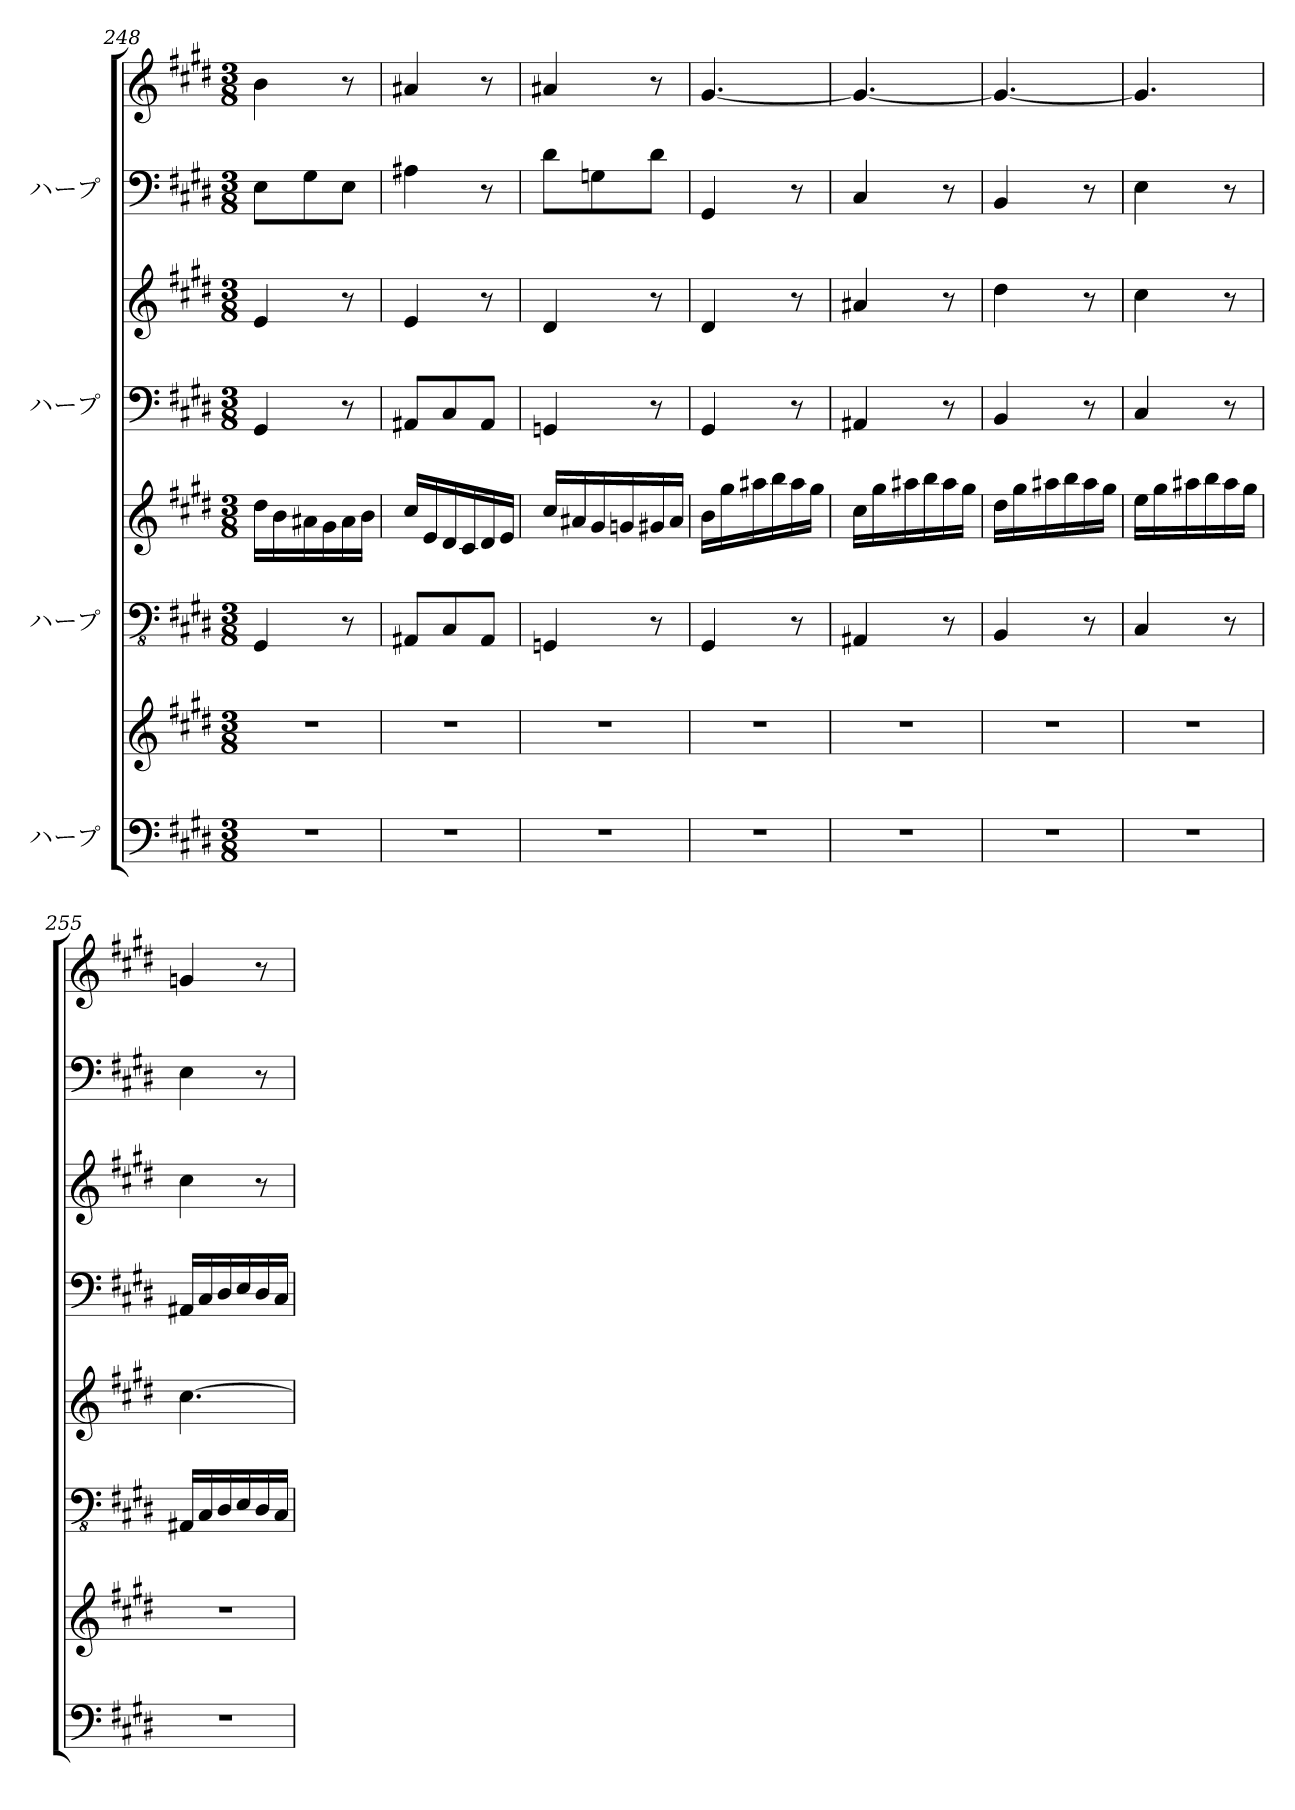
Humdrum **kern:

**kern	**kern	**kern	**kern	**kern	**kern	**kern	**kern
*part4	*part4	*part3	*part3	*part2	*part2	*part1	*part1
*staff8	*staff7	*staff6	*staff5	*staff4	*staff3	*staff2	*staff1
*I"ハープ	*	*I"ハープ	*	*I"ハープ	*	*I"ハープ	*
*clefF4	*clefG2	*clefFv4	*clefG2	*clefF4	*clefG2	*clefF4	*clefG2
*k[f#c#g#d#]	*k[f#c#g#d#]	*k[f#c#g#d#]	*k[f#c#g#d#]	*k[f#c#g#d#]	*k[f#c#g#d#]	*k[f#c#g#d#]	*k[f#c#g#d#]
*M3/8	*M3/8	*M3/8	*M3/8	*M3/8	*M3/8	*M3/8	*M3/8
=248	=248	=248	=248	=248	=248	=248	=248
4.r	4.r	4GGG#/	16dd#\LL	4GG#/	4e/	8E\L	4b\
.	.	.	16b\	.	.	.	.
.	.	.	16a#X\	.	.	8G#\	.
.	.	.	16g#\	.	.	.	.
.	.	8r	16a#\	8r	8r	8E\J	8r
.	.	.	16b\JJ	.	.	.	.
!!LO:PB:g=z
=249	=249	=249	=249	=249	=249	=249	=249
4.r	4.r	8AAA#X/L	16cc#/LL	8AA#X/L	4e/	4A#X\	4a#X/
.	.	.	16e/	.	.	.	.
.	.	8CC#/	16d#/	8C#/	.	.	.
.	.	.	16c#/	.	.	.	.
.	.	8AAA#/J	16d#/	8AA#/J	8r	8r	8r
.	.	.	16e/JJ	.	.	.	.
=250	=250	=250	=250	=250	=250	=250	=250
4.r	4.r	4GGGn/	16cc#/LL	4GGn/	4d#/	8d#\L	4a#X/
.	.	.	16a#X/	.	.	.	.
.	.	.	16g#/	.	.	8Gn\	.
.	.	.	16gn/	.	.	.	.
.	.	8r	16g#X/	8r	8r	8d#\J	8r
.	.	.	16a#/JJ	.	.	.	.
=251	=251	=251	=251	=251	=251	=251	=251
4.r	4.r	4GGG#/	16b\LL	4GG#/	4d#/	4GG#/	[4.g#/
.	.	.	16gg#\	.	.	.	.
.	.	.	16aa#X\	.	.	.	.
.	.	.	16bb\	.	.	.	.
.	.	8r	16aa#\	8r	8r	8r	.
.	.	.	16gg#\JJ	.	.	.	.
=252	=252	=252	=252	=252	=252	=252	=252
4.r	4.r	4AAA#X/	16cc#\LL	4AA#X/	4a#X/	4C#/	4.g#/_
.	.	.	16gg#\	.	.	.	.
.	.	.	16aa#X\	.	.	.	.
.	.	.	16bb\	.	.	.	.
.	.	8r	16aa#\	8r	8r	8r	.
.	.	.	16gg#\JJ	.	.	.	.
=253	=253	=253	=253	=253	=253	=253	=253
4.r	4.r	4BBB/	16dd#\LL	4BB/	4dd#\	4BB/	4.g#/_
.	.	.	16gg#\	.	.	.	.
.	.	.	16aa#X\	.	.	.	.
.	.	.	16bb\	.	.	.	.
.	.	8r	16aa#\	8r	8r	8r	.
.	.	.	16gg#\JJ	.	.	.	.
!!LO:PB:g=z
=254	=254	=254	=254	=254	=254	=254	=254
4.r	4.r	4CC#/	16ee\LL	4C#/	4cc#\	4E\	4.g#/]
.	.	.	16gg#\	.	.	.	.
.	.	.	16aa#X\	.	.	.	.
.	.	.	16bb\	.	.	.	.
.	.	8r	16aa#\	8r	8r	8r	.
.	.	.	16gg#\JJ	.	.	.	.
=255	=255	=255	=255	=255	=255	=255	=255
4.r	4.r	16AAA#X/LL	[4.cc#\	16AA#X/LL	4cc#\	4E\	4gn/
.	.	16CC#/	.	16C#/	.	.	.
.	.	16DD#/	.	16D#/	.	.	.
.	.	16EE/	.	16E/	.	.	.
.	.	16DD#/	.	16D#/	8r	8r	8r
.	.	16CC#/JJ	.	16C#/JJ	.	.	.
=	=	=	=	=	=	=	=
*-	*-	*-	*-	*-	*-	*-	*-
